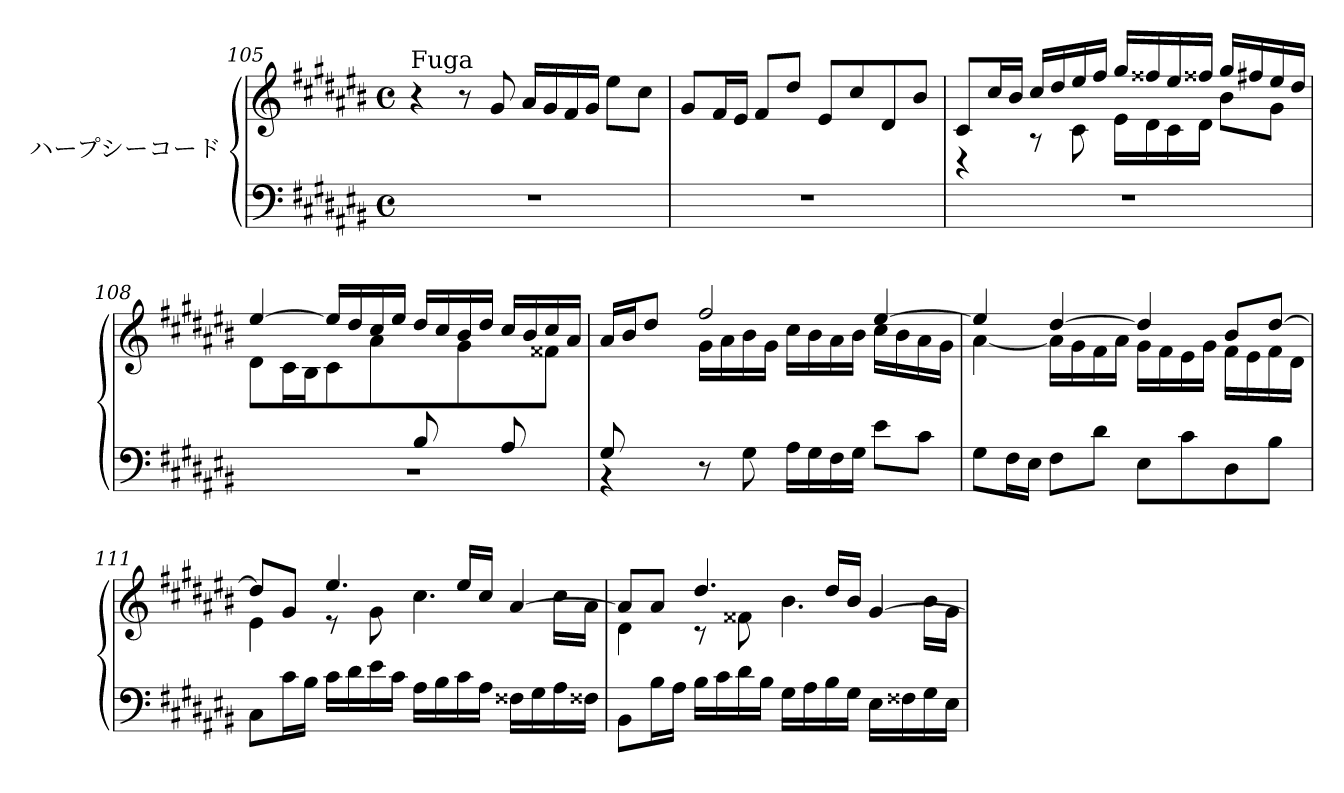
**kern	**kern
*part1	*part1
*staff2	*staff1
*I"ハープシーコード	*
!!LO:PB:g=z
*clefF4	*clefG2
*k[f#c#g#d#a#e#b#]	*k[f#c#g#d#a#e#b#]
*M4/4	*M4/4
*met(c)	*met(c)
*MM120	*MM120
=105	=105
!	!LO:TX:a:t=Fuga
1r	4r
.	8r
.	8g#/
.	16a#/LL
.	16g#/
.	16f#/
.	16g#/JJ
.	8ee#\L
.	8cc#\J
=106	=106
1r	8g#/L
.	16f#/L
.	16e#/JJ
.	8f#/L
.	8dd#/J
.	8e#/L
.	8cc#/
.	8d#/
.	8b#/J
=107	=107
*	*^
1r	8c#/L	4r
.	16cc#/L	.
.	16b#/JJ	.
.	16cc#/LL	8r
.	16dd#/	.
.	16ee#/	8c#\
.	16ff#/JJ	.
.	16gg#/LL	16e#\LL
.	16ff##X/	16d#\
.	16ee#/	16c#\
.	16ff##X/JJ	16d#\JJ
.	16gg#/LL	8b#\L
.	16ff#X/	.
.	16ee#/	8g#\J
.	16dd#/JJ	.
!!LO:LB:g=z	!!
=108	=108	=108
*^	*	*
2ryy	1r	[4ee#/	8d#\L
.	.	.	16c#\L
.	.	.	16B#\JJ
.	.	16ee#/LL]	8c#\L
.	.	16dd#/	.
.	.	16cc#/	8a#\J
.	.	16ee#/JJ	.
8B#/L	.	16dd#/LL	8ryy
.	.	16cc#/	.
8ryy	.	16b#/	8g#\J
.	.	16dd#/JJ	.
8A#/L	.	16cc#/LL	8ryy
.	.	16b#/	.
8ryy	.	16cc#/	8f##X\J
.	.	16a#/JJ	.
=109	=109	=109	=109
8G#/L	4r	16a#/LL	8ryy
.	.	16b#/J	.
2..ryy	.	8dd#/J	16g#\L
.	.	.	16f##X\JJ
.	8r	2ff#/	16g#\LL
.	.	.	16a#\
.	8G#\	.	16b#\
.	.	.	16g#\JJ
.	16A#\LL	.	16cc#\LL
.	16G#\	.	16b#\
.	16F#\	.	16a#\
.	16G#\JJ	.	16b#\JJ
.	8e#\L	[4ee#/	16cc#\LL
.	.	.	16b#\
.	8c#\J	.	16a#\
.	.	.	16g#\JJ
*v	*v	*	*
!!LO:LB:g=z	!!
=110	=110	=110
8G#\L	4ee#/]	[4a#\
16F#\L	.	.
16E#\JJ	.	.
8F#\L	[4dd#/	16a#\LL]
.	.	16g#\
8d#\J	.	16f#\
.	.	16a#\JJ
8E#\L	4dd#/]	16g#\LL
.	.	16f#\
8c#\	.	16e#\
.	.	16g#\JJ
8D#\	8b#/L	16f#\LL
.	.	16e#\
8B#\J	[8dd#/J	16f#\
.	.	16d#\JJ
=111	=111	=111
8C#\L	8dd#/L]	4e#\
16c#\L	8g#/J	.
16B#\JJ	.	.
16c#\LL	4.ee#/	8r
16d#\	.	.
16e#\	.	8g#\
16c#\JJ	.	.
16A#\LL	.	4.cc#\
16B#\	.	.
16c#\	16ee#/LL	.
16A#\JJ	16cc#/JJ	.
16F##X\LL	[4a#/	.
16G#\	.	.
16A#\	.	16cc#\LL
16F##X\JJ	.	16a#\JJ
!!LO:LB:g=z	!!
=112	=112	=112
8BB#\L	8a#/L]	4d#\
16B#\L	8a#/J	.
16A#\JJ	.	.
16B#\LL	4.dd#/	8r
16c#\	.	.
16d#\	.	8f##X\
16B#\JJ	.	.
16G#\LL	.	4.b#\
16A#\	.	.
16B#\	16dd#/LL	.
16G#\JJ	16b#/JJ	.
16E#\LL	[4g#/	.
16F##X\	.	.
16G#\	.	16b#\LL
16E#\JJ	.	16g#\JJ
*	*v	*v
=	=
*-	*-
